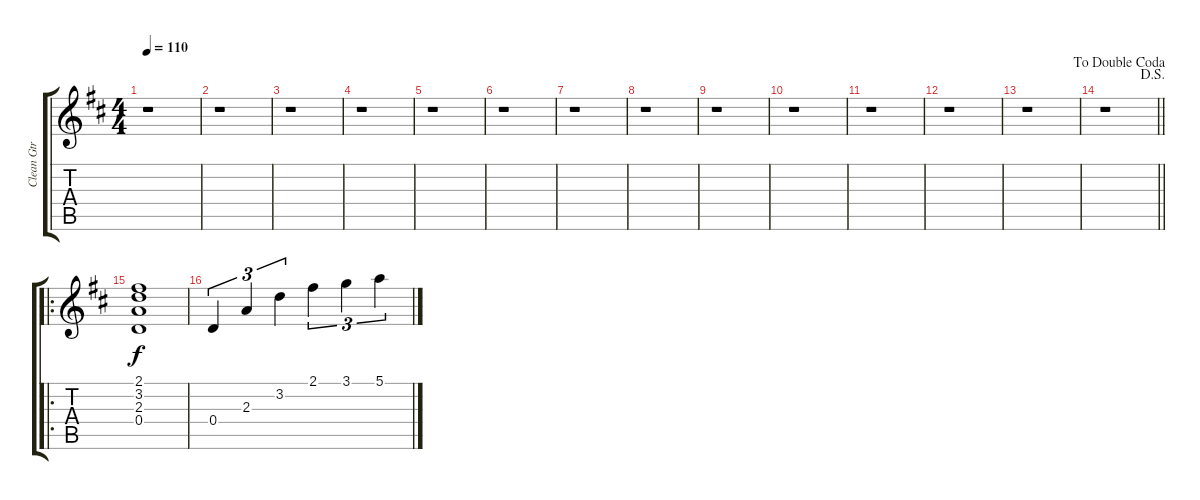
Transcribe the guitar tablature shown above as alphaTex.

\track ("Clean Gtr" "Clean Gtr") {instrument electricguitarclean}
\staff {score tabs}
\tuning (E4 B3 G3 D3 A2 E2) {hide}
\ts (4 4)
\tempo 110
\clef g2
\ks d
r.1{dy f} |
r.1 |
r.1 |
r.1 |
r.1 |
r.1 |
r.1 |
r.1 |
r.1 |
r.1 |
r.1 |
r.1 |
r.1 |
\jump dalsegno
\jump dadoublecoda
\barLineRight lightlight
r.1 |
\ro
(2.1 3.2 2.3 0.4).1 |
0.4.4{tu (3 2)} 2.3.4{tu (3 2)} 3.2.4{tu (3 2)} 2.1.4{tu (3 2)} 3.1.4{tu (3 2)} 5.1.4{tu (3 2)}
